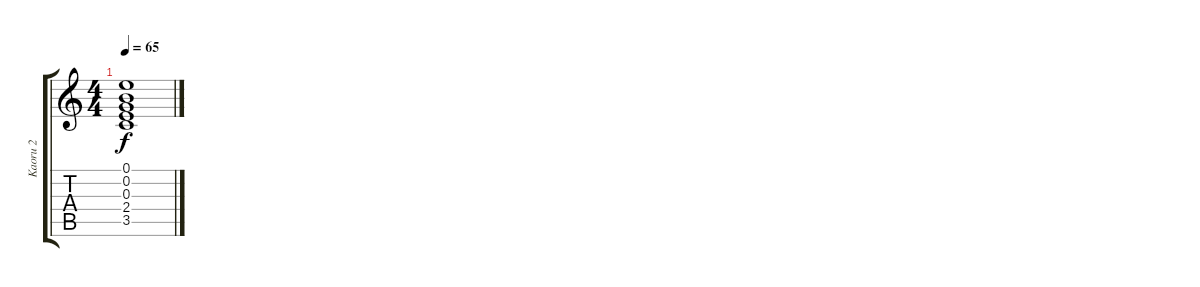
\track ("Kaoru 2" "Kaoru 2") {instrument overdrivenguitar}
\staff {score tabs}
\tuning (E4 B3 G3 D3 A2 E2) {hide}
\ts (4 4)
\tempo 65
\clef g2
\ks c
(0.1{t} 0.2{t} 0.3{t} 2.4{t} 3.5{t}).1{dy f}
